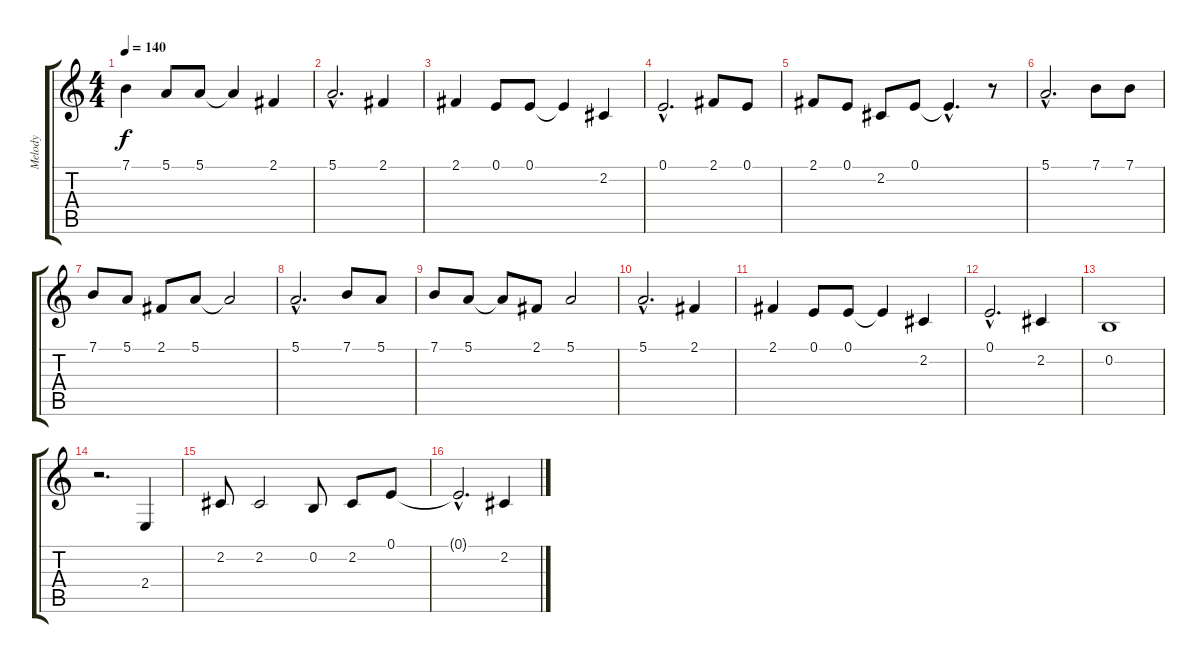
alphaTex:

\track ("Melody" "Melody") {instrument tuba}
\staff {score tabs}
\tuning (E4 B3 G3 D3 A2 E2) {hide}
\ts (4 4)
\tempo 140
\clef g2
\ks c
7.1.4{dy f} 5.1.8 5.1.8 5.1{t}.4 2.1.4 |
5.1{hac}.2{d} 2.1.4 |
2.1.4 0.1.8 0.1.8 0.1{t}.4 2.2.4 |
0.1{hac}.2{d} 2.1.8 0.1.8 |
2.1.8 0.1.8 2.2.8 0.1.8 0.1{hac t}.4{d} r.8 |
5.1{hac}.2{d} 7.1.8 7.1.8 |
7.1.8 5.1.8 2.1.8 5.1.8 5.1{t}.2 |
5.1{hac}.2{d} 7.1.8 5.1.8 |
7.1.8 5.1.8 5.1{t}.8 2.1.8 5.1.2 |
5.1{hac}.2{d} 2.1.4 |
2.1.4 0.1.8 0.1.8 0.1{t}.4 2.2.4 |
0.1{hac}.2{d} 2.2.4 |
0.2.1 |
r.2{d} 2.4.4 |
2.2.8 2.2.2 0.2.8 2.2.8 0.1.8 |
0.1{hac t}.2{d} 2.2.4
